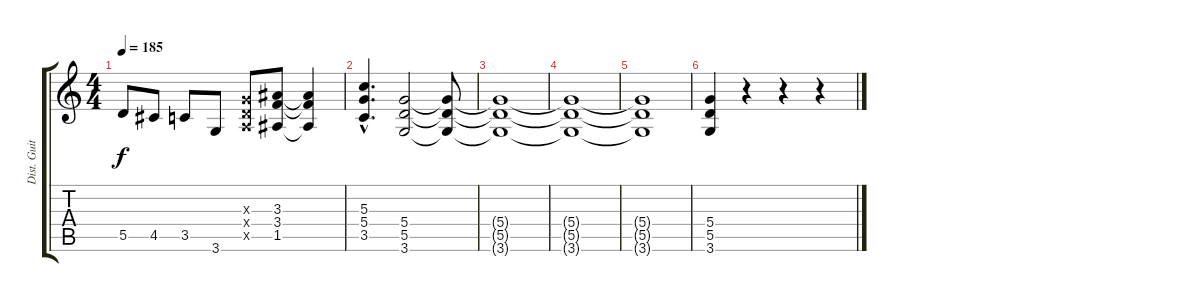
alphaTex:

\track ("Dist. Guitar 2" "Dist. Guit") {instrument distortionguitar}
\staff {score tabs}
\tuning (E4 B3 G3 D3 A2 E2) {hide}
\ts (4 4)
\tempo 185
\clef g2
\ks c
5.5.8{dy f} 4.5.8 3.5.8 3.6.8 (0.3{x} 0.4{x} 0.5{x}).8 (3.3 3.4 1.5).8 (3.3{t} 3.4{t} 1.5{t}).4 |
(5.3{hac} 5.4{hac} 3.5{hac}).4{d} (5.4 5.5 3.6).2 (5.4{t} 5.5{t} 3.6{t}).8 |
(5.4{t} 5.5{t} 3.6{t}).1 |
(5.4{t} 5.5{t} 3.6{t}).1 |
(5.4{t} 5.5{t} 3.6{t}).1 |
(5.4 5.5 3.6).4 r.4 r.4 r.4
